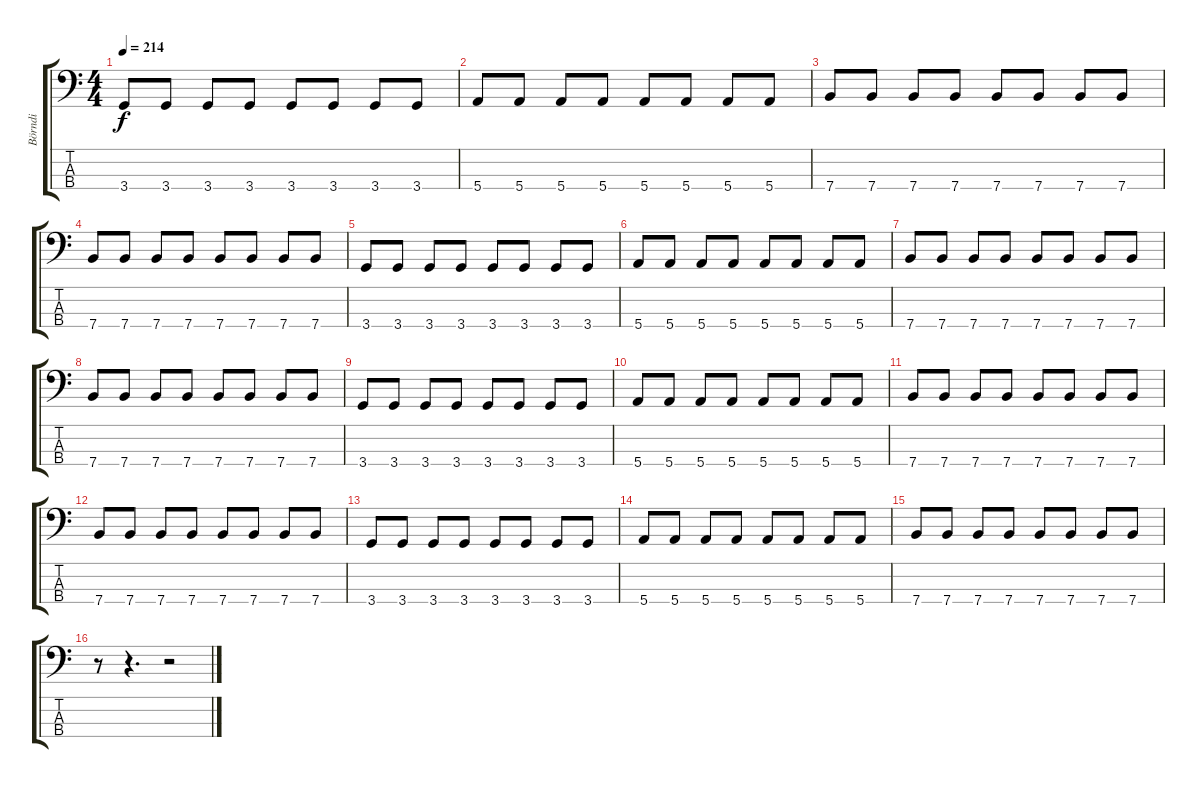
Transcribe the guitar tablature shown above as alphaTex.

\track ("Börndi" "Börndi") {instrument electricbasspick}
\staff {score tabs}
\tuning (G2 D2 A1 E1) {hide}
\ts (4 4)
\tempo 214
\clef f4
\ks c
3.4.8{dy f} 3.4.8 3.4.8 3.4.8 3.4.8 3.4.8 3.4.8 3.4.8 |
5.4.8 5.4.8 5.4.8 5.4.8 5.4.8 5.4.8 5.4.8 5.4.8 |
7.4.8 7.4.8 7.4.8 7.4.8 7.4.8 7.4.8 7.4.8 7.4.8 |
7.4.8 7.4.8 7.4.8 7.4.8 7.4.8 7.4.8 7.4.8 7.4.8 |
3.4.8 3.4.8 3.4.8 3.4.8 3.4.8 3.4.8 3.4.8 3.4.8 |
5.4.8 5.4.8 5.4.8 5.4.8 5.4.8 5.4.8 5.4.8 5.4.8 |
7.4.8 7.4.8 7.4.8 7.4.8 7.4.8 7.4.8 7.4.8 7.4.8 |
7.4.8 7.4.8 7.4.8 7.4.8 7.4.8 7.4.8 7.4.8 7.4.8 |
3.4.8 3.4.8 3.4.8 3.4.8 3.4.8 3.4.8 3.4.8 3.4.8 |
5.4.8 5.4.8 5.4.8 5.4.8 5.4.8 5.4.8 5.4.8 5.4.8 |
7.4.8 7.4.8 7.4.8 7.4.8 7.4.8 7.4.8 7.4.8 7.4.8 |
7.4.8 7.4.8 7.4.8 7.4.8 7.4.8 7.4.8 7.4.8 7.4.8 |
3.4.8 3.4.8 3.4.8 3.4.8 3.4.8 3.4.8 3.4.8 3.4.8 |
5.4.8 5.4.8 5.4.8 5.4.8 5.4.8 5.4.8 5.4.8 5.4.8 |
7.4.8 7.4.8 7.4.8 7.4.8 7.4.8 7.4.8 7.4.8 7.4.8 |
r.8 r.4{d} r.2
